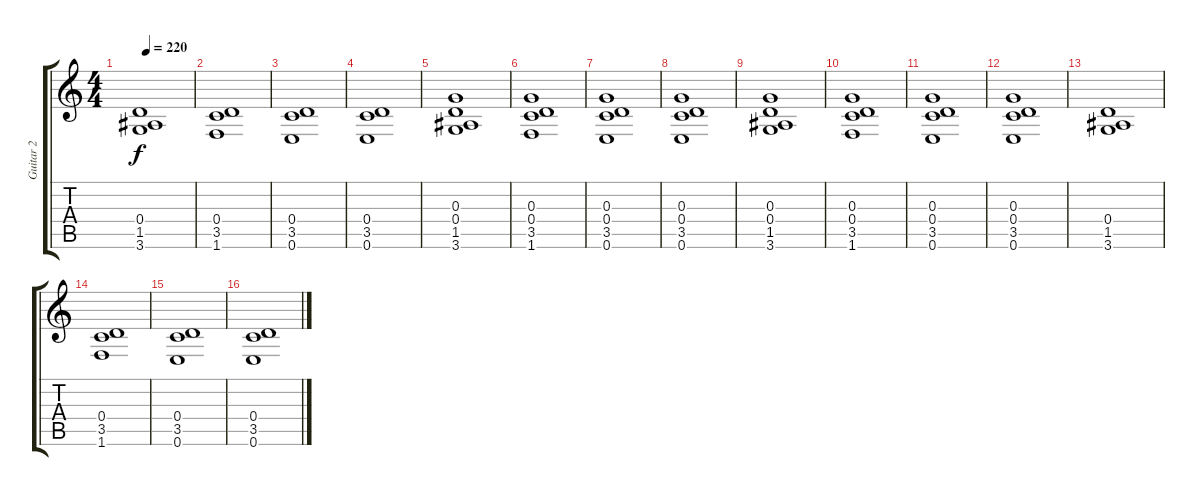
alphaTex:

\track ("Guitar 2" "Guitar 2") {instrument distortionguitar}
\staff {score tabs}
\tuning (E4 B3 G3 D3 A2 E2) {hide}
\ts (4 4)
\tempo 220
\clef g2
\ks c
(0.4 1.5 3.6).1{dy f} |
(0.4 3.5 1.6).1 |
(0.4 3.5 0.6).1 |
(0.4 3.5 0.6).1 |
(0.3 0.4 1.5 3.6).1 |
(0.3 0.4 3.5 1.6).1 |
(0.3 0.4 3.5 0.6).1 |
(0.3 0.4 3.5 0.6).1 |
(0.3 0.4 1.5 3.6).1 |
(0.3 0.4 3.5 1.6).1 |
(0.3 0.4 3.5 0.6).1 |
(0.3 0.4 3.5 0.6).1 |
(0.4 1.5 3.6).1 |
(0.4 3.5 1.6).1 |
(0.4 3.5 0.6).1 |
(0.4 3.5 0.6).1
